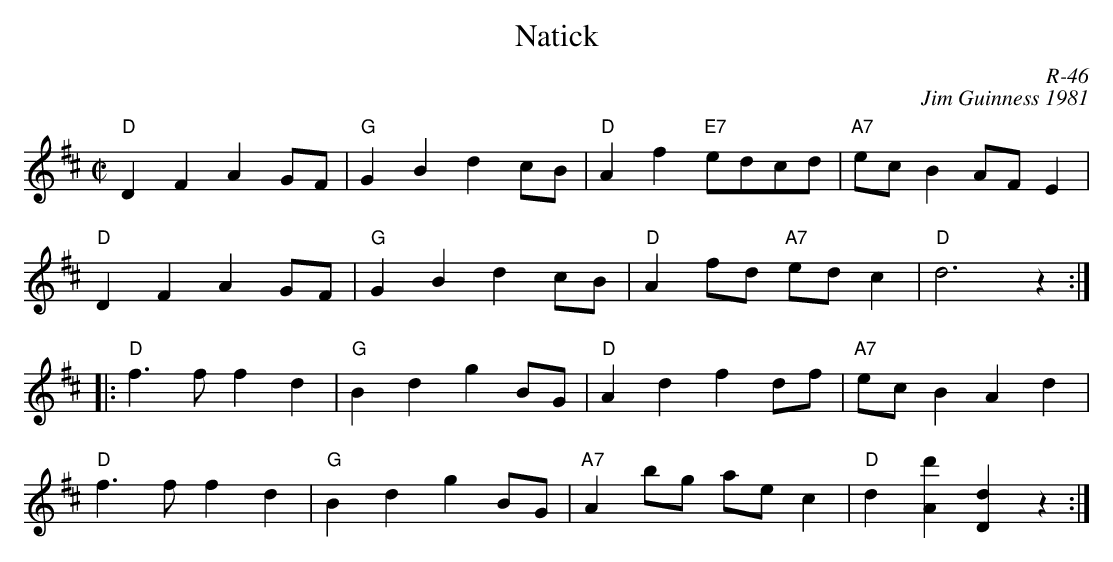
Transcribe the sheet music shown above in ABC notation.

X:1
T: Natick
C: R-46
C: Jim Guinness 1981
M: C|
K: D
"D"D2F2 A2GF| "G"G2B2 d2cB| "D"A2f2 "E7"edcd| "A7"ecB2 AFE2|
"D"D2F2 A2GF| "G"G2B2 d2cB| "D"A2fd "A7"edc2| "D"d6 z2 :|
|:\
"D"f3f f2d2| "G"B2d2 g2BG| "D"A2d2 f2df| "A7"ecB2 A2d2|
"D"f3f f2d2| "G"B2d2 g2BG| "A7"A2bg aec2| "D"d2 [A2d'2] [D2d2] z2 :|
